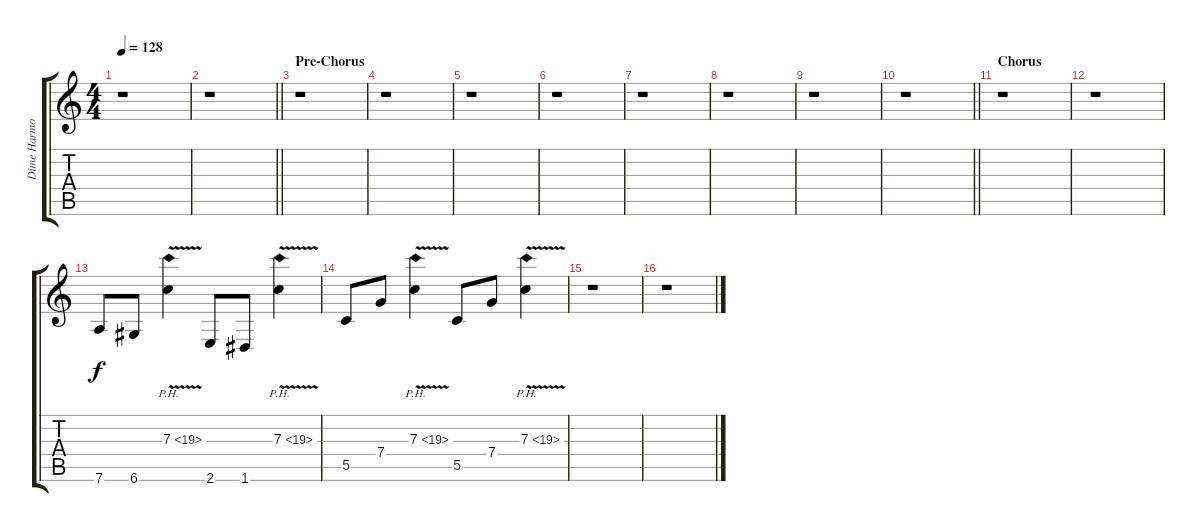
\track ("Dime Harmonics" "Dime Harmo") {instrument distortionguitar}
\staff {score tabs}
\tuning (D4 A3 F3 C3 G2 D2) {hide}
\ts (4 4)
\tempo 128
\clef g2
\ks c
r.1{dy f} |
\barLineRight lightlight
r.1 |
\section ("" "Pre-Chorus")
r.1 |
r.1 |
r.1 |
r.1 |
r.1 |
r.1 |
r.1 |
\barLineRight lightlight
r.1 |
\section ("" "Chorus")
r.1 |
r.1 |
7.6.8 6.6.8 7.3{ph 12 v}.4 2.6.8 1.6.8 7.3{ph 12 v}.4 |
5.5.8 7.4.8 7.3{ph 12 v}.4 5.5.8 7.4.8 7.3{ph 12 v}.4 |
r.1 |
r.1
